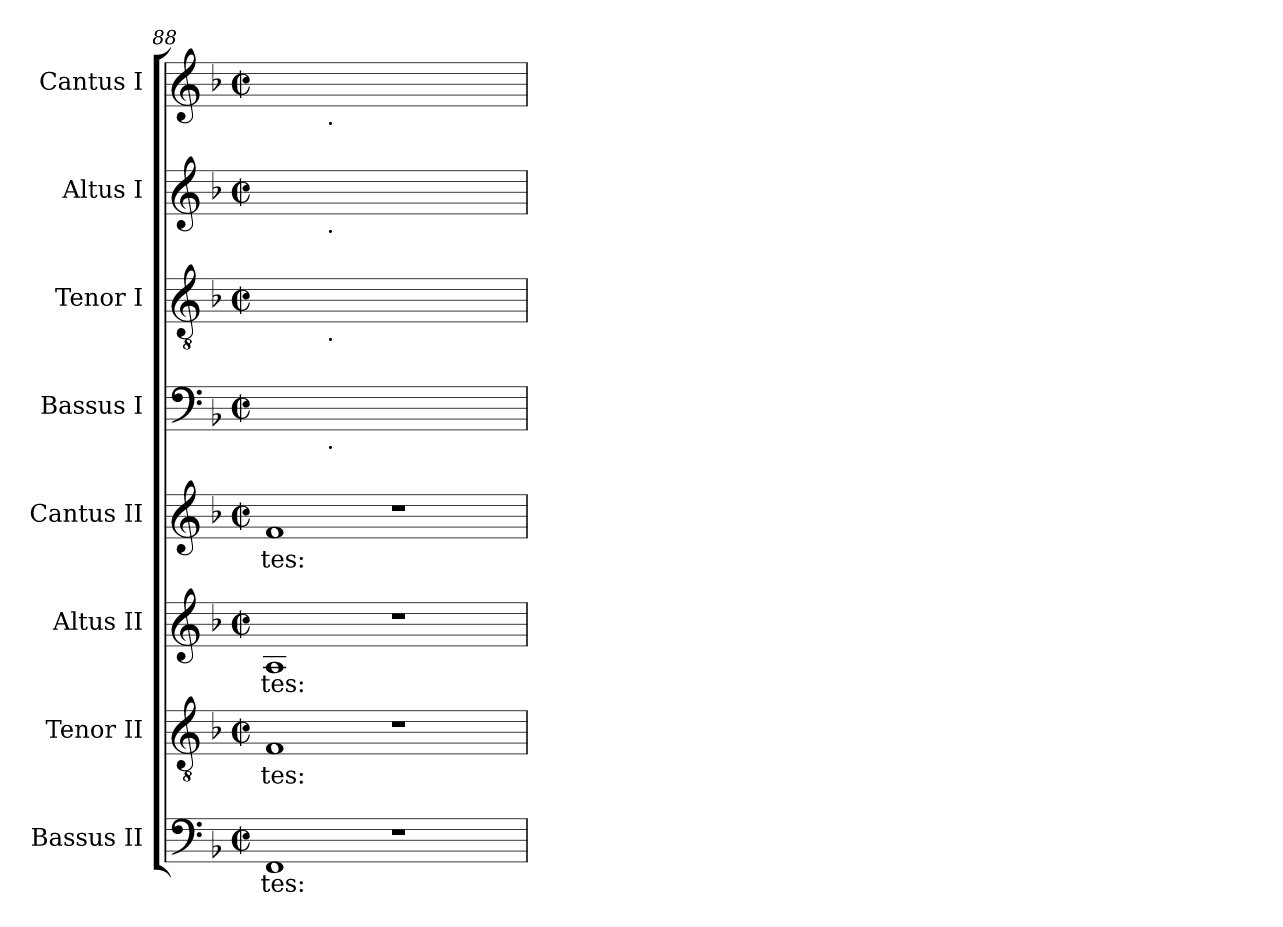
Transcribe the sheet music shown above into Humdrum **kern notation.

**kern	**text	**kern	**text	**kern	**text	**kern	**text	**kern	**kern	**kern	**kern
*part8	*part8	*part7	*part7	*part6	*part6	*part5	*part5	*part4	*part3	*part2	*part1
*staff8	*staff8	*staff7	*staff7	*staff6	*staff6	*staff5	*staff5	*staff4	*staff3	*staff2	*staff1
*I"Bassus II	*	*I"Tenor II	*	*I"Altus II	*	*I"Cantus II	*	*I"Bassus I	*I"Tenor I	*I"Altus I	*I"Cantus I
*clefF4	*	*clefGv2	*	*clefG2	*	*clefG2	*	*clefF4	*clefGv2	*clefG2	*clefG2
*k[b-]	*	*k[b-]	*	*k[b-]	*	*k[b-]	*	*k[b-]	*k[b-]	*k[b-]	*k[b-]
*F:	*	*F:	*	*F:	*	*F:	*	*F:	*F:	*F:	*F:
*M2/2	*	*M2/2	*	*M2/2	*	*M2/2	*	*M2/2	*M2/2	*M2/2	*M2/2
*met(c|)	*	*met(c|)	*	*met(c|)	*	*met(c|)	*	*met(c|)	*met(c|)	*met(c|)	*met(c|)
=88	=88	=88	=88	=88	=88	=88	=88	=88	=88	=88	=88
!	!LO:LY:b:cj	!	!LO:LY:b:cj	!	!LO:LY:b:cj	!	!LO:LY:b:cj	!	!	!	!
1FF	tes:	1F	-tes:	1A	tes:	1f	-tes:	4...ryy	4...ryy	4...ryy	4...ryy
!	!	!	!	!	!	!	!	!	!	!	!LO:TX:b:t=.
!	!	!	!	!	!	!	!	!	!	!LO:TX:b:t=.	!
!	!	!	!	!	!	!	!	!	!LO:TX:b:t=.	!	!
!	!	!	!	!	!	!	!	!LO:TX:b:t=.	!	!	!
.	.	.	.	.	.	.	.	1ryy	1ryy	1ryy	1ryy
1r	.	1r	.	1r	.	1r	.	.	.	.	.
.	.	.	.	.	.	.	.	2ryy	2ryy	2ryy	2ryy
.	.	.	.	.	.	.	.	32ryy	32ryy	32ryy	32ryy
=	=	=	=	=	=	=	=	=	=	=	=
*-	*-	*-	*-	*-	*-	*-	*-	*-	*-	*-	*-
